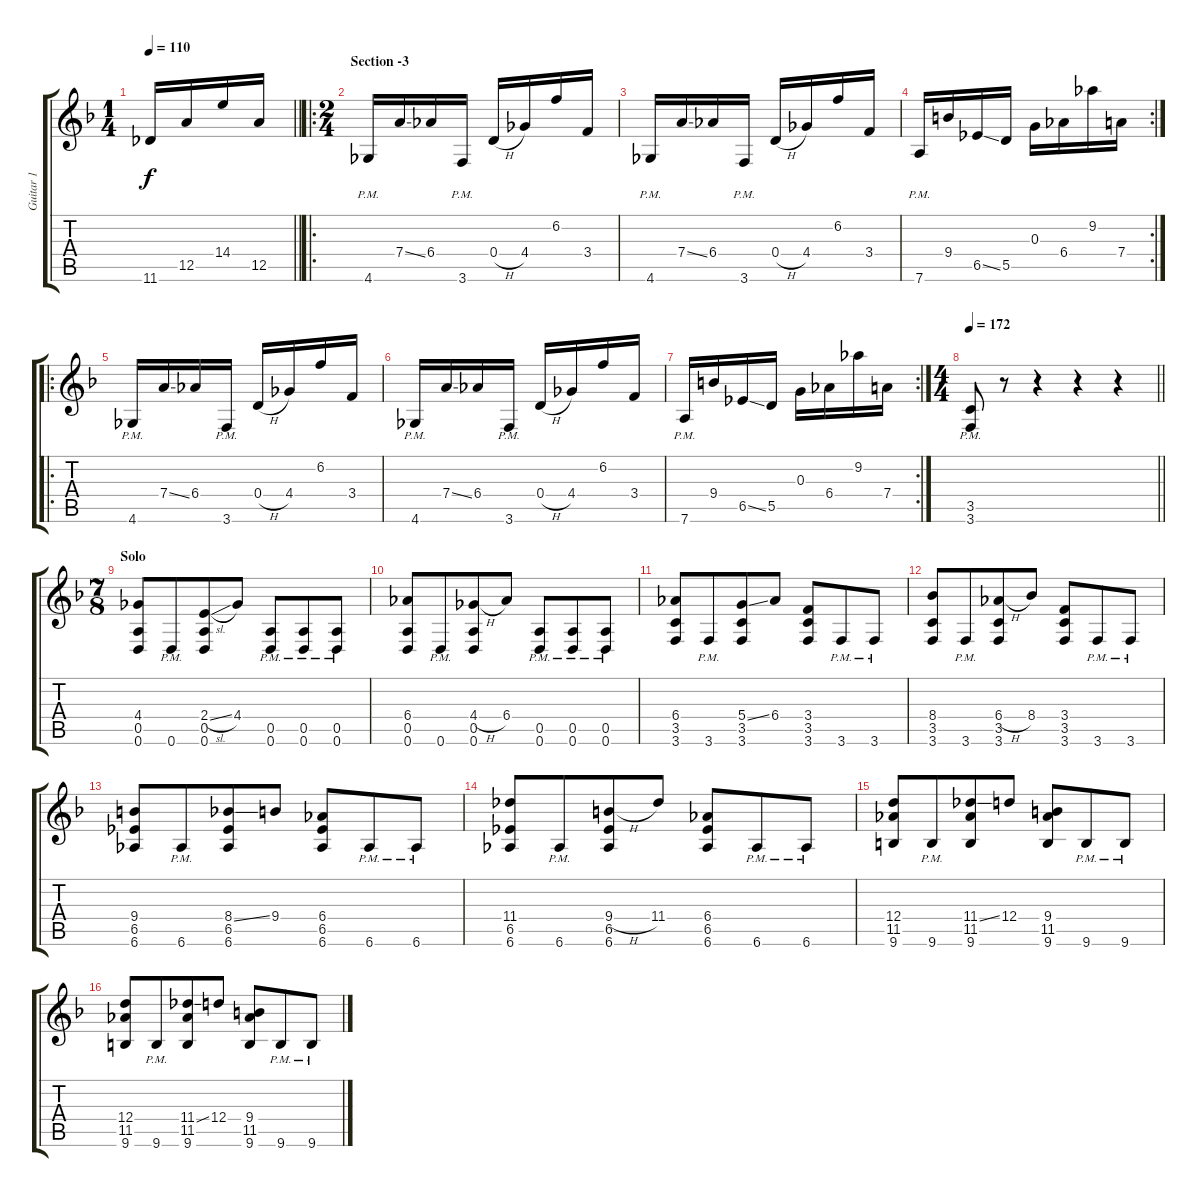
\track ("Guitar 1" "Guitar 1") {instrument distortionguitar}
\staff {score tabs}
\tuning (E4 B3 G3 D3 A2 D2) {hide}
\ts (1 4)
\tempo 110
\clef g2
\barLineRight lightlight
\ks dminor
11.6.16{dy f} 12.5.16 14.4.16 12.5.16 |
\ro
\ts (2 4)
\section ("" "Section -3")
4.6{pm}.16 7.4{ss}.16 6.4.16 3.6{pm}.16 0.4{h}.16 4.4.16 6.2.16 3.4.16 |
4.6{pm}.16 7.4{ss}.16 6.4.16 3.6{pm}.16 0.4{h}.16 4.4.16 6.2.16 3.4.16 |
\rc 2
7.6{pm}.16 9.4.16 6.5{ss}.16 5.5.16 0.3.16 6.4.16 9.2.16 7.4.16 |
\ro
4.6{pm}.16 7.4{ss}.16 6.4.16 3.6{pm}.16 0.4{h}.16 4.4.16 6.2.16 3.4.16 |
4.6{pm}.16 7.4{ss}.16 6.4.16 3.6{pm}.16 0.4{h}.16 4.4.16 6.2.16 3.4.16 |
\rc 2
7.6{pm}.16 9.4.16 6.5{ss}.16 5.5.16 0.3.16 6.4.16 9.2.16 7.4.16 |
\ts (4 4)
\tempo 172
\barLineRight lightlight
(3.5{pm} 3.6{pm}).8 r.8 r.4 r.4 r.4 |
\ts (7 8)
\section ("" "Solo")
(4.4 0.5 0.6).8 0.6{pm}.8 (2.4{sl} 0.5 0.6).8 4.4.8 (0.5{pm} 0.6{pm}).8 (0.5{pm} 0.6{pm}).8 (0.5{pm} 0.6{pm}).8 |
(6.4 0.5 0.6).8 0.6{pm}.8 (4.4{h} 0.5 0.6).8 6.4.8 (0.5{pm} 0.6{pm}).8 (0.5{pm} 0.6{pm}).8 (0.5{pm} 0.6{pm}).8 |
(6.4 3.5 3.6).8 3.6{pm}.8 (5.4{ss} 3.5 3.6).8 6.4.8 (3.4 3.5 3.6).8 3.6{pm}.8 3.6{pm}.8 |
(8.4 3.5 3.6).8 3.6{pm}.8 (6.4{h} 3.5 3.6).8 8.4.8 (3.4 3.5 3.6).8 3.6{pm}.8 3.6{pm}.8 |
(9.4 6.5 6.6).8 6.6{pm}.8 (8.4{ss} 6.5 6.6).8 9.4.8 (6.4 6.5 6.6).8 6.6{pm}.8 6.6{pm}.8 |
(11.4 6.5 6.6).8 6.6{pm}.8 (9.4{h} 6.5 6.6).8 11.4.8 (6.4 6.5 6.6).8 6.6{pm}.8 6.6{pm}.8 |
(12.4 11.5 9.6).8 9.6{pm}.8 (11.4{ss} 11.5 9.6).8 12.4.8 (9.4 11.5 9.6).8 9.6{pm}.8 9.6{pm}.8 |
(12.4 11.5 9.6).8 9.6{pm}.8 (11.4{ss} 11.5 9.6).8 12.4.8 (9.4 11.5 9.6).8 9.6{pm}.8 9.6{pm}.8
